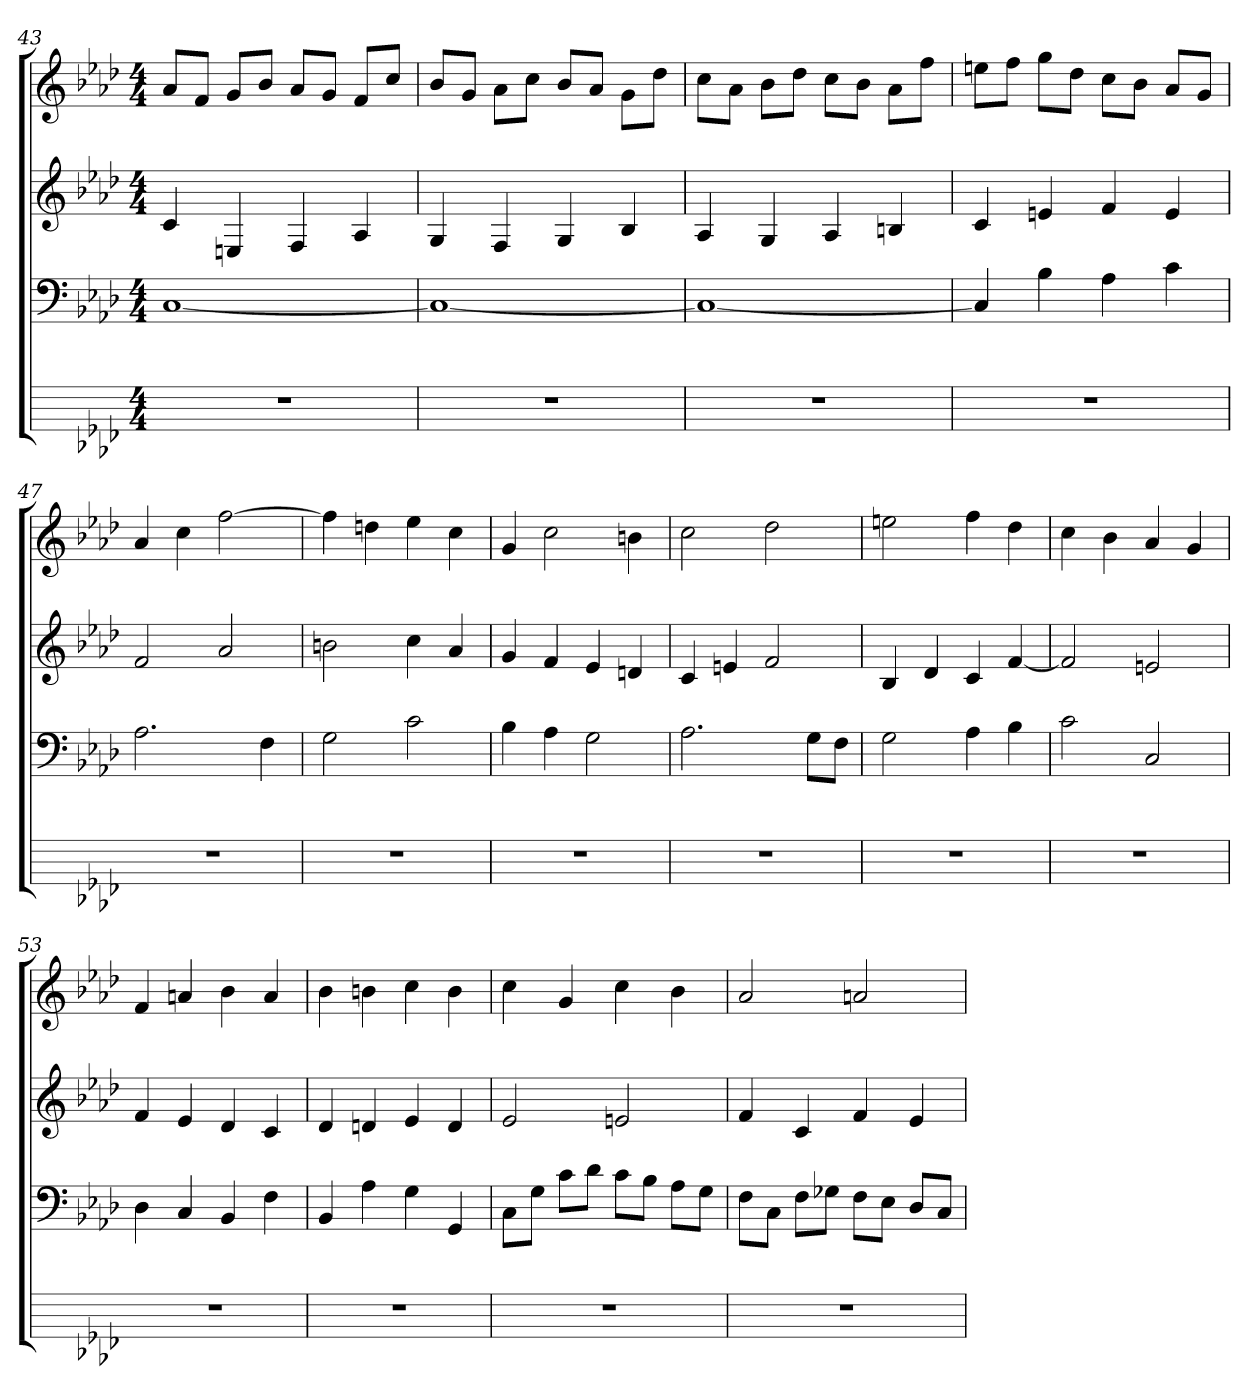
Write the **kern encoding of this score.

**kern	**kern	**kern	**kern
*part4	*part3	*part2	*part1
*staff4	*staff3	*staff2	*staff1
*k[b-e-a-d-]	*k[b-e-a-d-]	*k[b-e-a-d-]	*k[b-e-a-d-]
*M4/4	*M4/4	*M4/4	*M4/4
=43	=43	=43	=43
1r	[1C	4c	8a-L
.	.	.	8fJ
.	.	4En	8gL
.	.	.	8b-J
.	.	4F	8a-L
.	.	.	8gJ
.	.	4A-	8fL
.	.	.	8ccJ
=44	=44	=44	=44
1r	1C_	4G	8b-L
.	.	.	8gJ
.	.	4F	8a-L
.	.	.	8ccJ
.	.	4G	8b-L
.	.	.	8a-J
.	.	4B-	8gL
.	.	.	8dd-J
=45	=45	=45	=45
1r	1C_	4A-	8ccL
.	.	.	8a-J
.	.	4G	8b-L
.	.	.	8dd-J
.	.	4A-	8ccL
.	.	.	8b-J
.	.	4Bn	8a-L
.	.	.	8ffJ
=46	=46	=46	=46
1r	4C]	4c	8eenL
.	.	.	8ffJ
.	4B-	4en	8ggL
.	.	.	8dd-J
.	4A-	4f	8ccL
.	.	.	8b-J
.	4c	4e	8a-L
.	.	.	8gJ
=47	=47	=47	=47
1r	2.A-	2f	4a-
.	.	.	4cc
.	.	2a-	[2ff
.	4F	.	.
=48	=48	=48	=48
1r	2G	2bn	4ff]
.	.	.	4ddn
.	2c	4cc	4ee-
.	.	4a-	4cc
=49	=49	=49	=49
1r	4B-	4g	4g
.	4A-	4f	2cc
.	2G	4e-	.
.	.	4dn	4bn
=50	=50	=50	=50
1r	2.A-	4c	2cc
.	.	4en	.
.	.	2f	2dd-
.	8GL	.	.
.	8FJ	.	.
=51	=51	=51	=51
1r	2G	4B-	2een
.	.	4d-	.
.	4A-	4c	4ff
.	4B-	[4f	4dd-
=52	=52	=52	=52
1r	2c	2f]	4cc
.	.	.	4b-
.	2C	2en	4a-
.	.	.	4g
=53	=53	=53	=53
1r	4D-	4f	4f
.	4C	4e-	4an
.	4BB-	4d-	4b-
.	4F	4c	4a
=54	=54	=54	=54
1r	4BB-	4d-	4b-
.	4A-	4dn	4bn
.	4G	4e-	4cc
.	4GG	4d	4b
=55	=55	=55	=55
1r	8CL	2e-	4cc
.	8GJ	.	.
.	8cL	.	4g
.	8d-J	.	.
.	8cL	2en	4cc
.	8B-J	.	.
.	8A-L	.	4b-
.	8GJ	.	.
=56	=56	=56	=56
1r	8FL	4f	2a-
.	8CJ	.	.
.	8FL	4c	.
.	8G-XJ	.	.
.	8FL	4f	2an
.	8E-J	.	.
.	8D-L	4e-	.
.	8CJ	.	.
=	=	=	=
*-	*-	*-	*-
